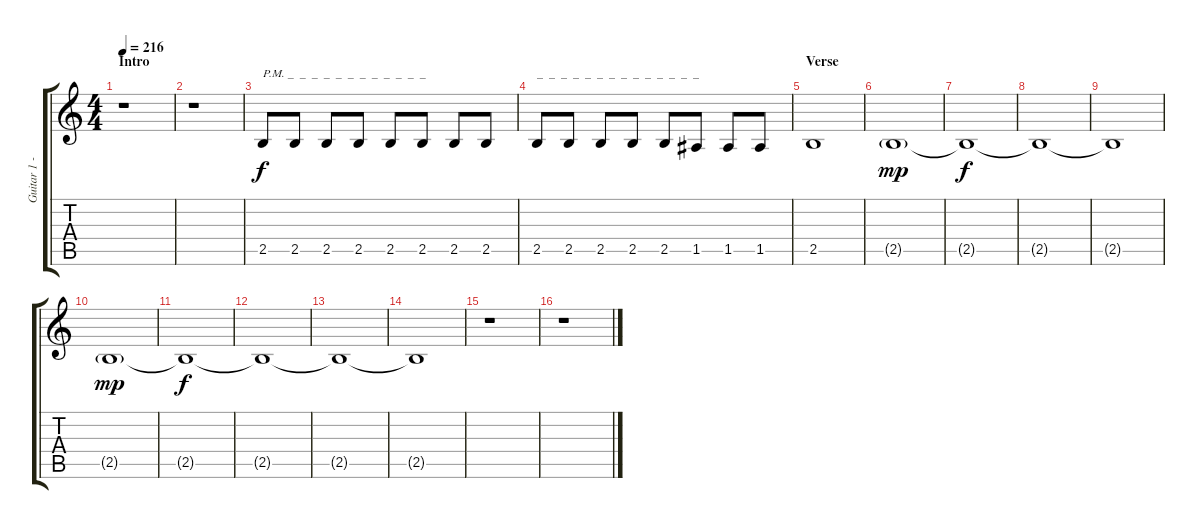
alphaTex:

\track ("Guitar 1 - Distortion" "Guitar 1 -") {instrument distortionguitar}
\staff {score tabs}
\tuning (E4 B3 G3 D3 A2 E2) {hide}
\ts (4 4)
\section ("" "Intro")
\tempo 216
\clef g2
\ks c
r.1{dy f instrument distortionguitar} |
r.1 |
2.5.8{txt "P.M. _  _  _  _  _  _  _  _  _  _  _  _"} 2.5.8 2.5.8 2.5.8 2.5.8 2.5.8 2.5.8 2.5.8 |
2.5.8{txt "_  _  _  _  _  _  _  _  _  _  _  _  _  _"} 2.5.8 2.5.8 2.5.8 2.5.8 1.5.8 1.5.8 1.5.8 |
\section ("" "Verse")
2.5.1 |
2.5{g}.1{dy mp} |
2.5{t}.1{dy f} |
2.5{t}.1 |
2.5{t}.1 |
2.5{g}.1{dy mp} |
2.5{t}.1{dy f} |
2.5{t}.1 |
2.5{t}.1 |
2.5{t}.1 |
r.1 |
r.1
